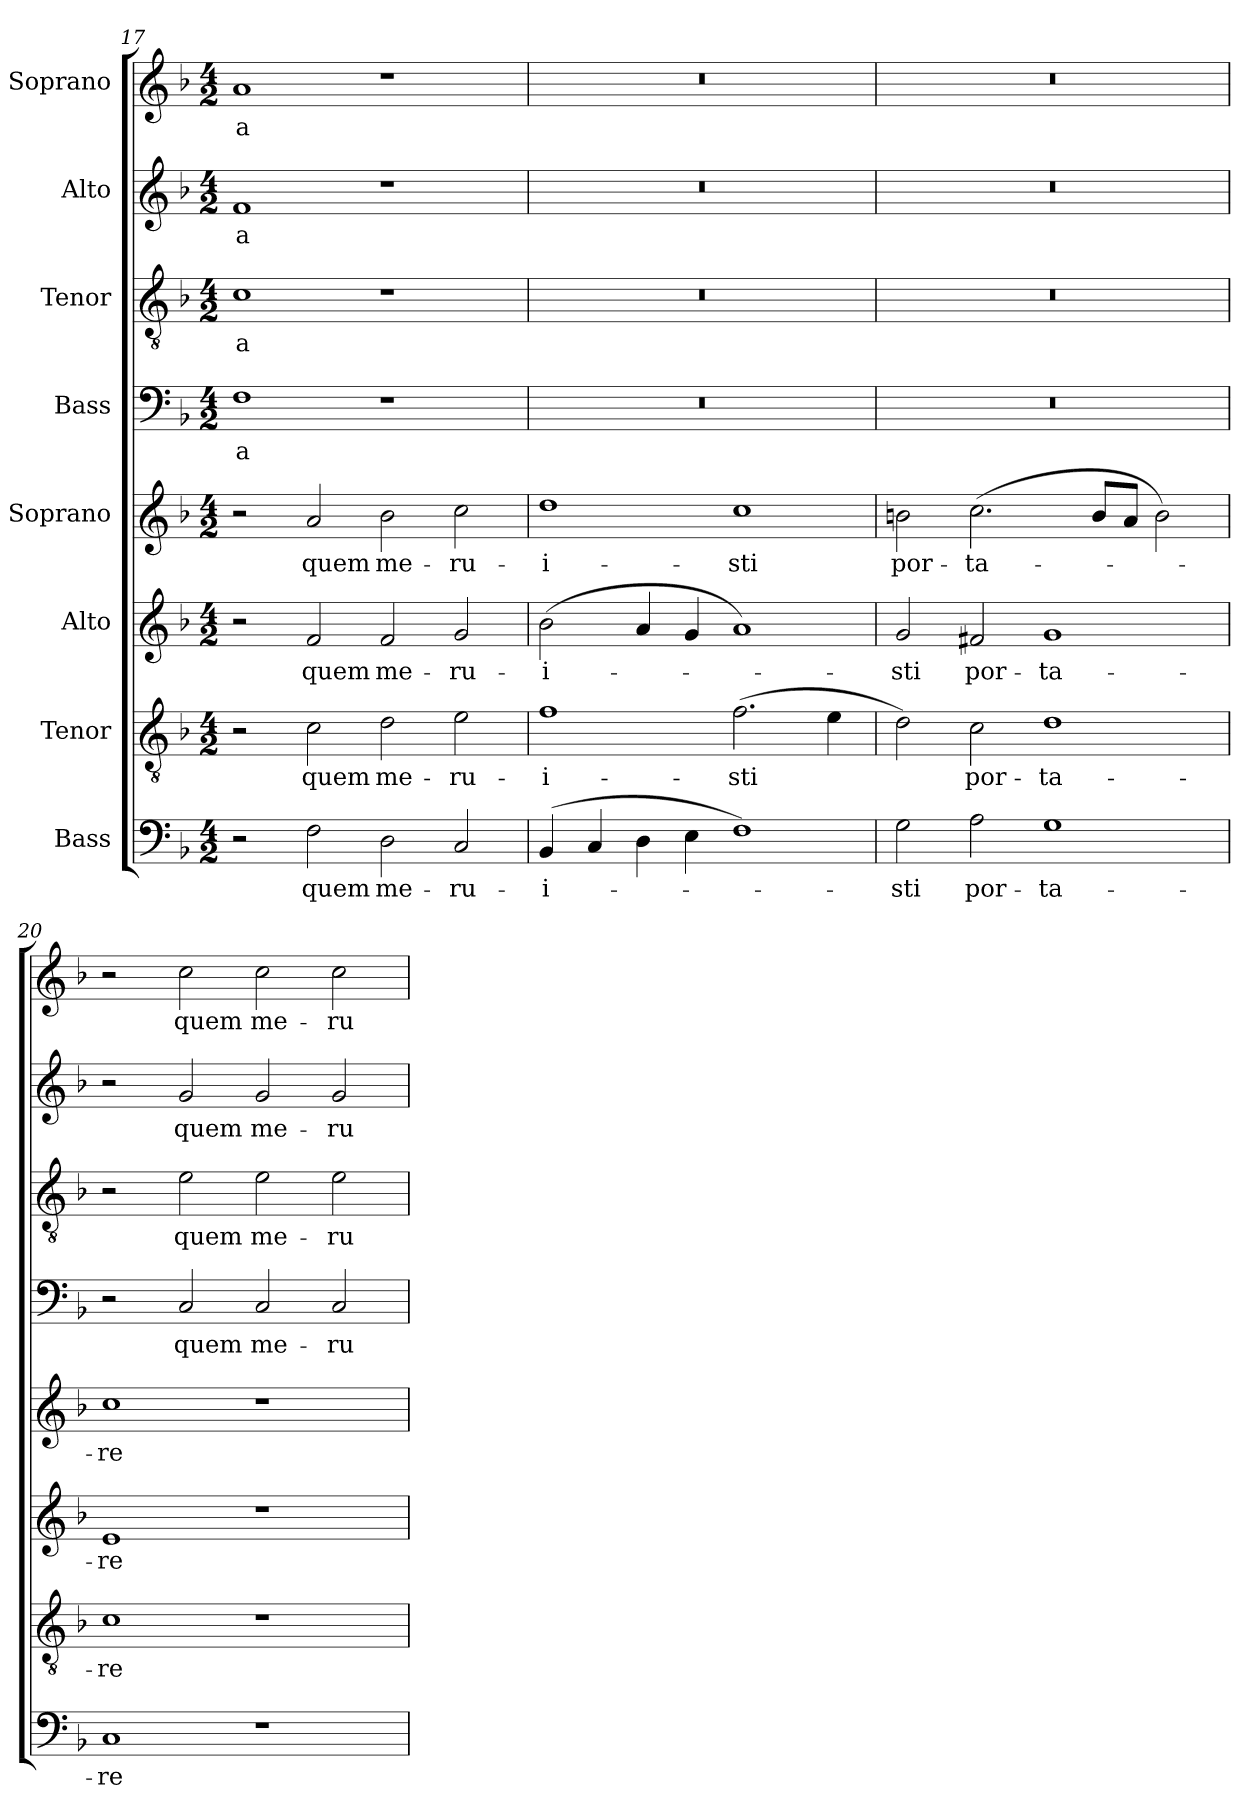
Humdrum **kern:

**kern	**text	**kern	**text	**kern	**text	**kern	**text	**kern	**text	**kern	**text	**kern	**text	**kern	**text
*part8	*part8	*part7	*part7	*part6	*part6	*part5	*part5	*part4	*part4	*part3	*part3	*part2	*part2	*part1	*part1
*staff8	*staff8	*staff7	*staff7	*staff6	*staff6	*staff5	*staff5	*staff4	*staff4	*staff3	*staff3	*staff2	*staff2	*staff1	*staff1
*I"Bass	*	*I"Tenor	*	*I"Alto	*	*I"Soprano	*	*I"Bass	*	*I"Tenor	*	*I"Alto	*	*I"Soprano	*
*clefF4	*	*clefGv2	*	*clefG2	*	*clefG2	*	*clefF4	*	*clefGv2	*	*clefG2	*	*clefG2	*
*k[b-]	*	*k[b-]	*	*k[b-]	*	*k[b-]	*	*k[b-]	*	*k[b-]	*	*k[b-]	*	*k[b-]	*
*F:	*	*F:	*	*F:	*	*F:	*	*F:	*	*F:	*	*F:	*	*F:	*
*M4/2	*	*M4/2	*	*M4/2	*	*M4/2	*	*M4/2	*	*M4/2	*	*M4/2	*	*M4/2	*
=17	=17	=17	=17	=17	=17	=17	=17	=17	=17	=17	=17	=17	=17	=17	=17
2r	.	2r	.	2r	.	2r	.	1F	-a	1c	-a	1f	-a	1a	-a
2F\	quem	2c\	quem	2f/	quem	2a/	quem	.	.	.	.	.	.	.	.
2D\	me-	2d\	me-	2f/	me-	2b-\	me-	1r	.	1r	.	1r	.	1r	.
2C/	-ru-	2e\	-ru-	2g/	-ru-	2cc\	-ru-	.	.	.	.	.	.	.	.
=18	=18	=18	=18	=18	=18	=18	=18	=18	=18	=18	=18	=18	=18	=18	=18
(4BB-/	-i-	1f	-i-	(2b-\	-i-	1dd	-i-	0r	.	0r	.	0r	.	0r	.
4C/	.	.	.	.	.	.	.	.	.	.	.	.	.	.	.
4D\	.	.	.	4a/	.	.	.	.	.	.	.	.	.	.	.
4E\	.	.	.	4g/	.	.	.	.	.	.	.	.	.	.	.
1F)	.	(2.f\	-sti	1a)	.	1cc	-sti	.	.	.	.	.	.	.	.
.	.	4e\	.	.	.	.	.	.	.	.	.	.	.	.	.
=19	=19	=19	=19	=19	=19	=19	=19	=19	=19	=19	=19	=19	=19	=19	=19
2G\	-sti	2d\)	.	2g/	-sti	2bn\	por-	0r	.	0r	.	0r	.	0r	.
2A\	por-	2c\	por-	2f#X/	por-	(2.cc\	-ta-	.	.	.	.	.	.	.	.
1G	-ta-	1d	-ta-	1g	-ta-	.	.	.	.	.	.	.	.	.	.
.	.	.	.	.	.	8b/L	.	.	.	.	.	.	.	.	.
.	.	.	.	.	.	8a/J	.	.	.	.	.	.	.	.	.
.	.	.	.	.	.	2b\)	.	.	.	.	.	.	.	.	.
=20	=20	=20	=20	=20	=20	=20	=20	=20	=20	=20	=20	=20	=20	=20	=20
1C	-re	1c	-re	1e	-re	1cc	-re	2r	.	2r	.	2r	.	2r	.
.	.	.	.	.	.	.	.	2C/	quem	2e\	quem	2g/	quem	2cc\	quem
1r	.	1r	.	1r	.	1r	.	2C/	me-	2e\	me-	2g/	me-	2cc\	me-
.	.	.	.	.	.	.	.	2C/	-ru-	2e\	-ru-	2g/	-ru-	2cc\	-ru-
=	=	=	=	=	=	=	=	=	=	=	=	=	=	=	=
*-	*-	*-	*-	*-	*-	*-	*-	*-	*-	*-	*-	*-	*-	*-	*-
